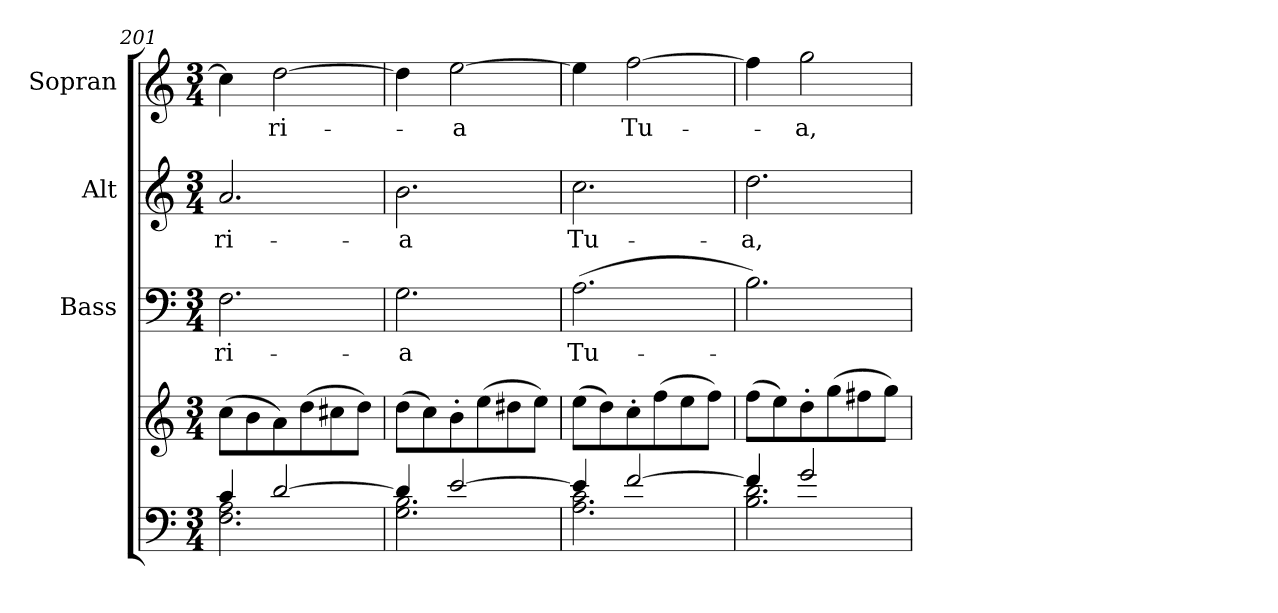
**kern	**kern	**kern	**text	**kern	**text	**kern	**text
*part4	*part4	*part3	*part3	*part2	*part2	*part1	*part1
*staff5	*staff4	*staff3	*staff3	*staff2	*staff2	*staff1	*staff1
*	*	*I"Bass	*	*I"Alt	*	*I"Sopran	*
*	*	*I'B.	*	*I'A.	*	*I'S.	*
!!LO:PB:g=z
*clefF4	*clefG2	*clefF4	*	*clefG2	*	*clefG2	*
*k[]	*k[]	*k[]	*	*k[]	*	*k[]	*
*C:	*C:	*C:	*	*C:	*	*C:	*
*M3/4	*M3/4	*M3/4	*	*M3/4	*	*M3/4	*
=201	=201	=201	=201	=201	=201	=201	=201
*^	*	*	*	*	*	*	*
!	!	!	!	!LO:LY:b	!	!LO:LY:b	!	!
4c/	2.F\ 2.A\	(>8cc\L	2.F\	-ri-	2.a/	-ri-	4cc\]	.
.	.	8b\	.	.	.	.	.	.
!	!	!	!	!	!	!	!	!LO:LY:b
[>2d/	.	8a\)	.	.	.	.	[2dd\	-ri-
.	.	(>8dd\	.	.	.	.	.	.
.	.	8cc#X\	.	.	.	.	.	.
.	.	8dd\J)	.	.	.	.	.	.
=202	=202	=202	=202	=202	=202	=202	=202	=202
!	!	!	!	!LO:LY:b	!	!LO:LY:b	!	!
4d/]	2.G\ 2.B\	(>8dd\L	2.G\	-a	2.b\	-a	4dd\]	.
.	.	8cc\)	.	.	.	.	.	.
!	!	!	!	!	!	!	!	!LO:LY:b
[>2e/	.	8b'>\	.	.	.	.	[2ee\	-a
.	.	(>8ee\	.	.	.	.	.	.
.	.	8dd#X\	.	.	.	.	.	.
.	.	8ee\J)	.	.	.	.	.	.
=203	=203	=203	=203	=203	=203	=203	=203	=203
!	!	!	!	!LO:LY:b	!	!LO:LY:b	!	!
4e/]	2.A\ 2.c\	(>8ee\L	(>2.A\	Tu-	2.cc\	Tu-	4ee\]	.
.	.	8dd\)	.	.	.	.	.	.
!	!	!	!	!	!	!	!	!LO:LY:b
[>2f/	.	8cc'>\	.	.	.	.	[2ff\	Tu-
.	.	(>8ff\	.	.	.	.	.	.
.	.	8ee\	.	.	.	.	.	.
.	.	8ff\J)	.	.	.	.	.	.
=204	=204	=204	=204	=204	=204	=204	=204	=204
!	!	!	!	!	!	!LO:LY:b	!	!
4f/]	2.B\ 2.d\	(>8ff\L	2.B\)	.	2.dd\	-a,	4ff\]	.
.	.	8ee\)	.	.	.	.	.	.
!	!	!	!	!	!	!	!	!LO:LY:b
2g/	.	8dd'>\	.	.	.	.	2gg\	-a,
.	.	(>8gg\	.	.	.	.	.	.
.	.	8ff#X\	.	.	.	.	.	.
.	.	8gg\J)	.	.	.	.	.	.
*v	*v	*	*	*	*	*	*	*
=	=	=	=	=	=	=	=
*-	*-	*-	*-	*-	*-	*-	*-
